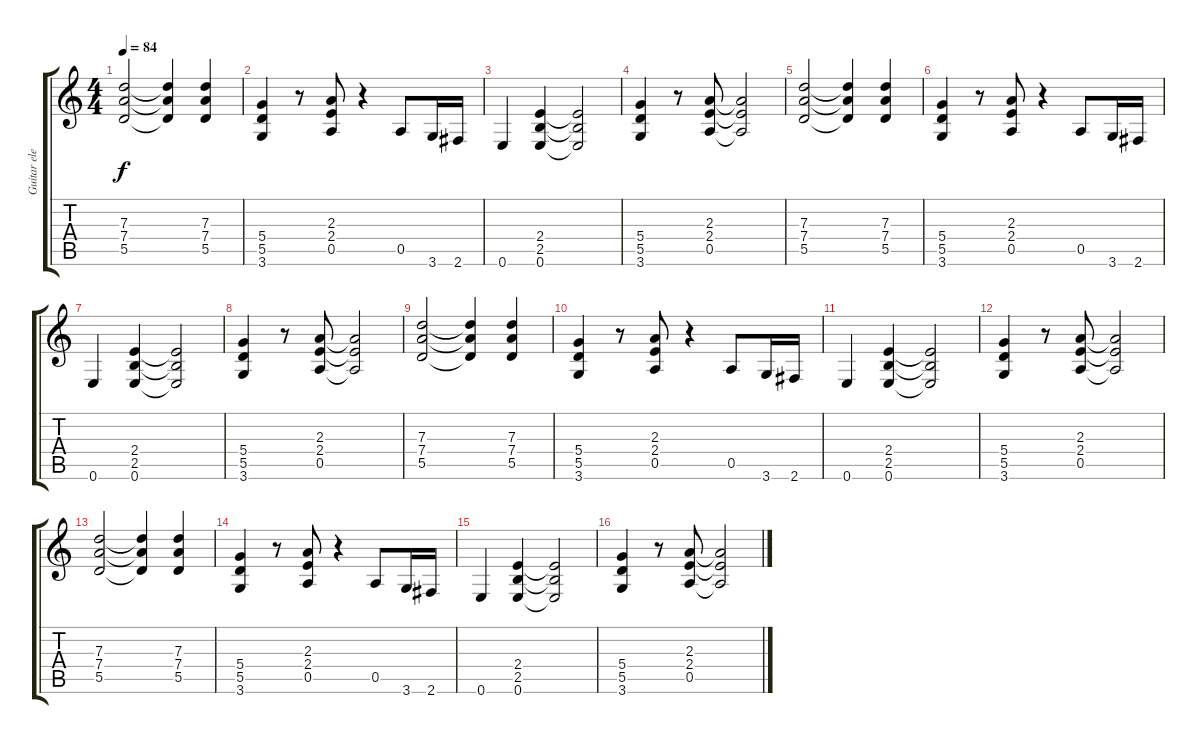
\track ("Guitar elec 2" "Guitar ele") {instrument overdrivenguitar}
\staff {score tabs}
\tuning (E4 B3 G3 D3 A2 E2) {hide}
\ts (4 4)
\tempo 84
\clef g2
\ks c
(7.3 7.4 5.5).2{dy f} (7.3{t} 7.4{t} 5.5{t}).4 (7.3 7.4 5.5).4 |
(5.4 5.5 3.6).4 r.8 (2.3 2.4 0.5).8 r.4 0.5.8 3.6.16 2.6.16 |
0.6.4 (2.4 2.5 0.6).4 (2.4{t} 2.5{t} 0.6{t}).2 |
(5.4 5.5 3.6).4 r.8 (2.3 2.4 0.5).8 (2.3{t} 2.4{t} 0.5{t}).2 |
(7.3 7.4 5.5).2 (7.3{t} 7.4{t} 5.5{t}).4 (7.3 7.4 5.5).4 |
(5.4 5.5 3.6).4 r.8 (2.3 2.4 0.5).8 r.4 0.5.8 3.6.16 2.6.16 |
0.6.4 (2.4 2.5 0.6).4 (2.4{t} 2.5{t} 0.6{t}).2 |
(5.4 5.5 3.6).4 r.8 (2.3 2.4 0.5).8 (2.3{t} 2.4{t} 0.5{t}).2 |
(7.3 7.4 5.5).2 (7.3{t} 7.4{t} 5.5{t}).4 (7.3 7.4 5.5).4 |
(5.4 5.5 3.6).4 r.8 (2.3 2.4 0.5).8 r.4 0.5.8 3.6.16 2.6.16 |
0.6.4 (2.4 2.5 0.6).4 (2.4{t} 2.5{t} 0.6{t}).2 |
(5.4 5.5 3.6).4 r.8 (2.3 2.4 0.5).8 (2.3{t} 2.4{t} 0.5{t}).2 |
(7.3 7.4 5.5).2 (7.3{t} 7.4{t} 5.5{t}).4 (7.3 7.4 5.5).4 |
(5.4 5.5 3.6).4 r.8 (2.3 2.4 0.5).8 r.4 0.5.8 3.6.16 2.6.16 |
0.6.4 (2.4 2.5 0.6).4 (2.4{t} 2.5{t} 0.6{t}).2 |
(5.4 5.5 3.6).4 r.8 (2.3 2.4 0.5).8 (2.3{t} 2.4{t} 0.5{t}).2
